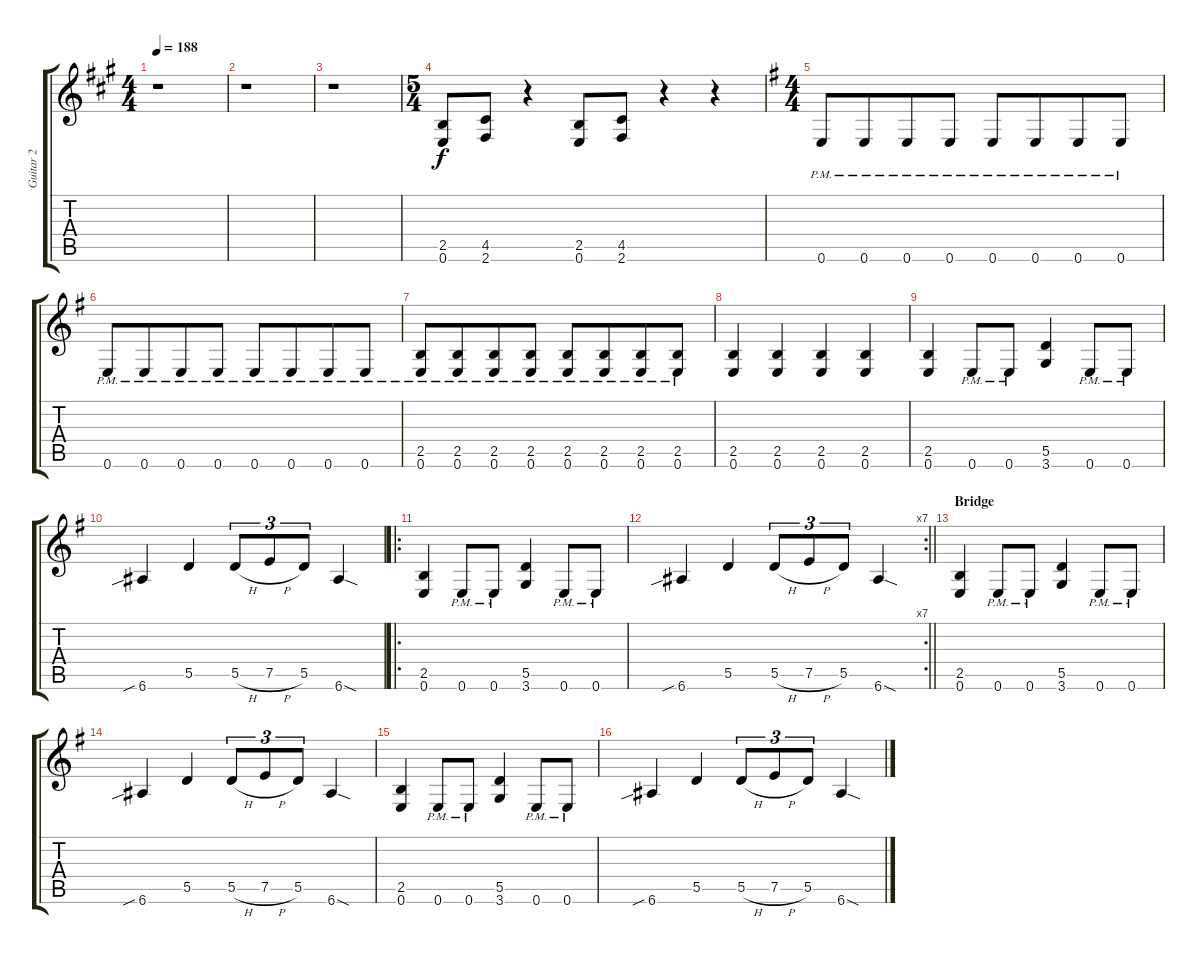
\track ("Guitar 2" "Guitar 2") {instrument overdrivenguitar}
\staff {score tabs}
\tuning (E4 B3 G3 D3 A2 E2) {hide}
\ts (4 4)
\tempo 188
\clef g2
\ks a
r.1{dy mf} |
r.1 |
r.1 |
\ts (5 4)
(2.5 0.6).8{dy f} (4.5 2.6).8 r.4 (2.5 0.6).8 (4.5 2.6).8 r.4 r.4 |
\ts (4 4)
\ks g
0.6{pm}.8 0.6{pm}.8{beam merge} 0.6{pm}.8 0.6{pm}.8 0.6{pm}.8 0.6{pm}.8{beam merge} 0.6{pm}.8 0.6{pm}.8 |
0.6{pm}.8 0.6{pm}.8{beam merge} 0.6{pm}.8 0.6{pm}.8 0.6{pm}.8 0.6{pm}.8{beam merge} 0.6{pm}.8 0.6{pm}.8 |
(2.5{pm} 0.6{pm}).8 (2.5{pm} 0.6{pm}).8{beam merge} (2.5{pm} 0.6{pm}).8 (2.5{pm} 0.6{pm}).8 (2.5{pm} 0.6{pm}).8 (2.5{pm} 0.6{pm}).8{beam merge} (2.5{pm} 0.6{pm}).8 (2.5{pm} 0.6{pm}).8 |
(2.5 0.6).4 (2.5 0.6).4 (2.5 0.6).4 (2.5 0.6).4 |
(2.5 0.6).4 0.6{pm}.8 0.6{pm}.8 (5.5 3.6).4 0.6{pm}.8 0.6{pm}.8 |
6.6{sib}.4 5.5.4 5.5{h}.8{tu (3 2)} 7.5{h}.8{tu (3 2)} 5.5.8{tu (3 2)} 6.6{sod}.4 |
\ro
(2.5 0.6).4 0.6{pm}.8 0.6{pm}.8 (5.5 3.6).4 0.6{pm}.8 0.6{pm}.8 |
\rc 7
\barLineRight lightlight
6.6{sib}.4 5.5.4 5.5{h}.8{tu (3 2)} 7.5{h}.8{tu (3 2)} 5.5.8{tu (3 2)} 6.6{sod}.4 |
\section ("" "Bridge")
(2.5 0.6).4 0.6{pm}.8 0.6{pm}.8 (5.5 3.6).4 0.6{pm}.8 0.6{pm}.8 |
6.6{sib}.4 5.5.4 5.5{h}.8{tu (3 2)} 7.5{h}.8{tu (3 2)} 5.5.8{tu (3 2)} 6.6{sod}.4 |
(2.5 0.6).4 0.6{pm}.8 0.6{pm}.8 (5.5 3.6).4 0.6{pm}.8 0.6{pm}.8 |
6.6{sib}.4 5.5.4 5.5{h}.8{tu (3 2)} 7.5{h}.8{tu (3 2)} 5.5.8{tu (3 2)} 6.6{sod}.4
